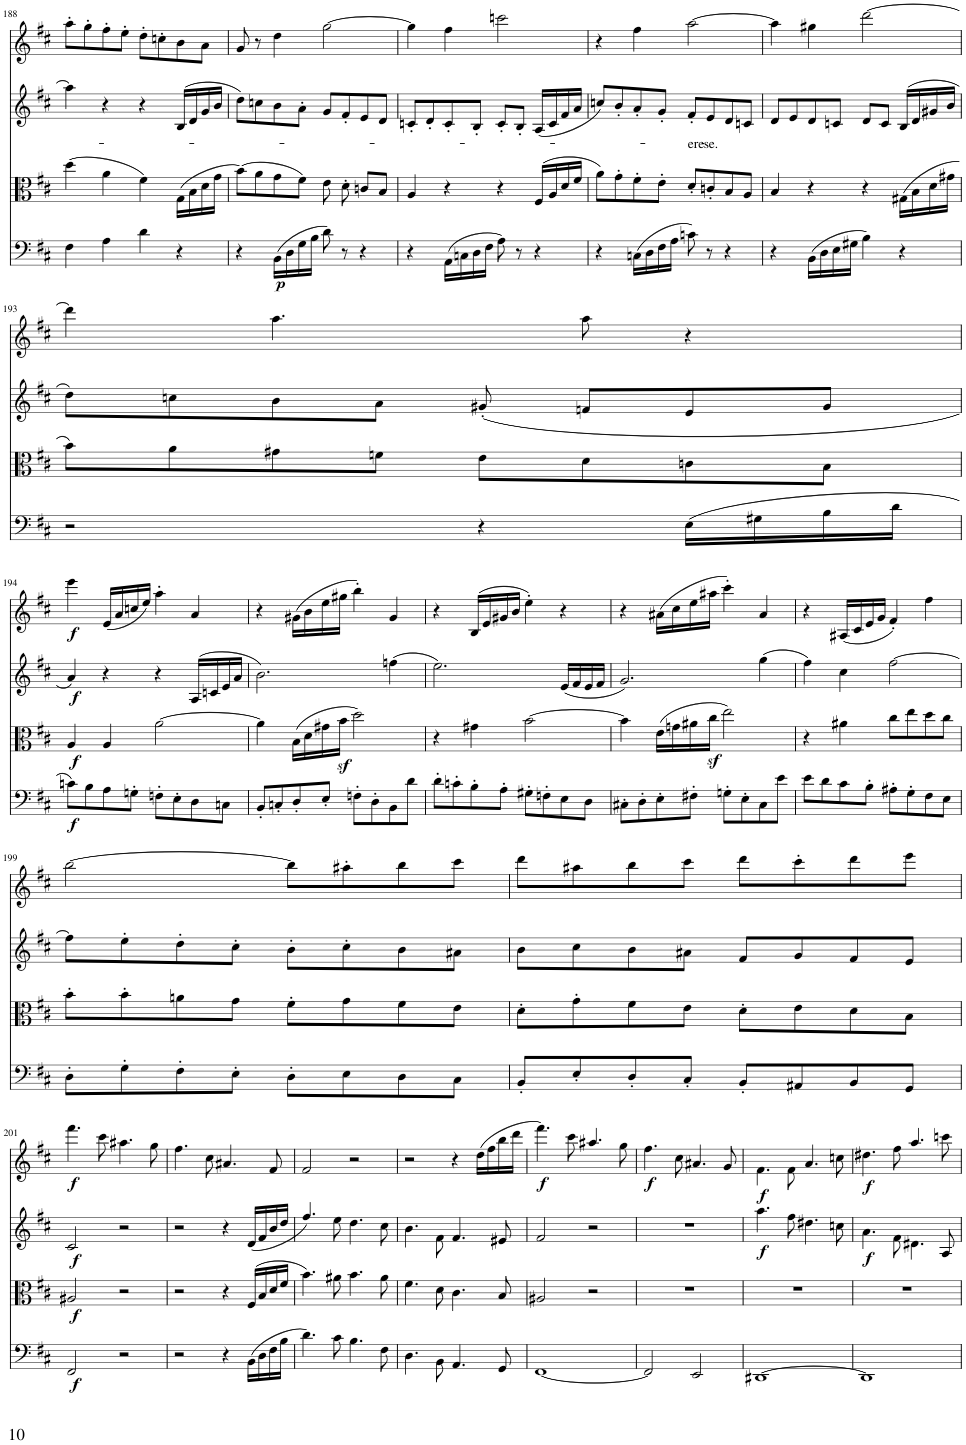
**kern	**dynam	**kern	**dynam	**kern	**text	**dynam	**kern	**dynam
*part4	*part4	*part3	*part3	*part2	*part2	*part2	*part1	*part1
*staff4	*staff4	*staff3	*staff3	*staff2	*staff2	*staff2	*staff1	*staff1
*I"Piano	*	*I"Piano	*	*I"Piano	*	*	*I"Piano	*
*I'Pno	*	*I'Pno	*	*I'Pno	*	*	*I'Pno	*
!!LO:PB:g=z
*clefF4	*	*clefC3	*	*clefG2	*	*	*clefG2	*
*k[f#c#]	*	*k[f#c#]	*	*k[f#c#]	*	*	*k[f#c#]	*
*M4/4	*	*M4/4	*	*M4/4	*	*	*M4/4	*
*met(c)	*	*met(c)	*	*met(c)	*	*	*met(c)	*
=188	=188	=188	=188	=188	=188	=188	=188	=188
4F#\	.	(4dd\	.	4aa\]	.	.	8aa'\L	.
.	.	.	.	.	.	.	8gg'\	.
4A\	.	4a\	.	4r	.	.	8ff#'\	.
.	.	.	.	.	.	.	8ee'\J	.
4d\	.	4f#\)	.	4r	.	.	8dd'\L	.
.	.	.	.	.	.	.	8ccn'\	.
4r	.	(16G\LL	.	(16B/LL	.	.	8b\	.
.	.	16B\	.	16d/	.	.	.	.
.	.	16d\	.	16g/	.	.	8a\J	.
.	.	16g\JJ	.	16b/JJ	.	.	.	.
=189	=189	=189	=189	=189	=189	=189	=189	=189
4r	.	(8b\L)	.	8dd\L)	.	.	8g/	.
.	.	8a\	.	8ccn\	.	.	8r	.
!	!LO:DY:b	!	!	!	!	!	!	!
(16BB\LL	p	8g\	.	8b\	.	.	4dd\	.
16D\	.	.	.	.	.	.	.	.
16G\	.	8f#\J)	.	8a'\J	.	.	.	.
16B\JJ	.	.	.	.	.	.	.	.
8d\)	.	8e\	.	8g/L	.	.	[2gg\	.
8r	.	8d'\	.	8f#'/	.	.	.	.
4r	.	8cn/L	.	8e/	.	.	.	.
.	.	8B/J	.	8d/J	.	.	.	.
=190	=190	=190	=190	=190	=190	=190	=190	=190
4r	.	4A/	.	8cn'/L	.	.	4gg\]	.
.	.	.	.	8d'/	.	.	.	.
(16AA\LL	.	4r	.	8c'/	.	.	4ff#\	.
16Cn\	.	.	.	.	.	.	.	.
16D\	.	.	.	8B'/J	.	.	.	.
16F#\JJ	.	.	.	.	.	.	.	.
8A\)	.	4r	.	8c'/L	.	.	2cccn\	.
8r	.	.	.	8B'/J	.	.	.	.
4r	.	(16F#/LL	.	(16A/LL	.	.	.	.
.	.	16A/	.	16c/	.	.	.	.
.	.	16d/	.	16f#/	.	.	.	.
.	.	16f#/JJ	.	16a/JJ	.	.	.	.
=191	=191	=191	=191	=191	=191	=191	=191	=191
4r	.	8a\L)	.	8ccn/L)	.	.	4r	.
.	.	8g'\	.	8b'/	.	.	.	.
(16Cn\LL	.	8f#'\	.	8a'/	.	.	4ff#\	.
16D\	.	.	.	.	.	.	.	.
16F#\	.	8e'\J	.	8g'/J	.	.	.	.
16A\JJ	.	.	.	.	.	.	.	.
!	!	!	!	!	!LO:LY:b	!	!	!
8cn\)	.	8d'/L	.	8f#'/L	-erese.-	.	[2aa\	.
8r	.	8cn'/	.	8e/	.	.	.	.
4r	.	8B/	.	8d/	.	.	.	.
.	.	8A/J	.	8cn/J	.	.	.	.
=192	=192	=192	=192	=192	=192	=192	=192	=192
4r	.	4B/	.	8d/L	.	.	4aa\]	.
.	.	.	.	8e/	.	.	.	.
(16BB\LL	.	4r	.	8d/	.	.	4gg#X\	.
16D\	.	.	.	.	.	.	.	.
16E\	.	.	.	8cn/J	.	.	.	.
16G#X\JJ	.	.	.	.	.	.	.	.
4B\)	.	4r	.	8d/L	.	.	[2ddd\	.
.	.	.	.	8c/J	.	.	.	.
4r	.	(16G#X\LL	.	(16B/LL	.	.	.	.
.	.	16B\	.	16d/	.	.	.	.
.	.	16d\	.	16g#X/	.	.	.	.
.	.	16g#X\JJ	.	16b/JJ	.	.	.	.
!!LO:LB:g=z
=193	=193	=193	=193	=193	=193	=193	=193	=193
2r	.	8b\L)	.	8dd\L)	.	.	4ddd\]	.
.	.	8a\	.	8ccn\	.	.	.	.
.	.	8g#X\	.	8b\	.	.	4.aa\	.
.	.	8fn\J	.	8a\J	.	.	.	.
4r	.	8e\L	.	(8g#X'/	.	.	.	.
.	.	8d\	.	8fn/L	.	.	8aa\	.
(16E\LL	.	8cn\	.	8e/	.	.	4r	.
16G#X\	.	.	.	.	.	.	.	.
16B\	.	8B\J	.	8g#/J	.	.	.	.
16d\JJ	.	.	.	.	.	.	.	.
!!LO:LB:g=z
=194	=194	=194	=194	=194	=194	=194	=194	=194
!	!LO:DY:b	!	!LO:DY:b	!	!	!LO:DY:b	!	!LO:DY:b
8cn\L)	f	4A/	f	4a/)	.	f	4eee\	f
8B\	.	.	.	.	.	.	.	.
8A\	.	4A/	.	4r	.	.	(16e/LL	.
.	.	.	.	.	.	.	16a/	.
8Gn'\J	.	.	.	.	.	.	16ccn/	.
.	.	.	.	.	.	.	16ee/JJ)	.
8Fn'\L	.	[2a\	.	4r	.	.	4aa'\	.
8E'\	.	.	.	.	.	.	.	.
8D\	.	.	.	(16A/LL	.	.	4a/	.
.	.	.	.	16cn/	.	.	.	.
8Cn\J	.	.	.	16e/	.	.	.	.
.	.	.	.	16a/JJ	.	.	.	.
=195	=195	=195	=195	=195	=195	=195	=195	=195
8BB'/L	.	4a\]	.	2.b\)	.	.	4r	.
8Cn'/	.	.	.	.	.	.	.	.
8D'/	.	(16B\LL	.	.	.	.	(16g#X\LL	.
.	.	16d\	.	.	.	.	16b\	.
8E'/J	.	16g#X\	.	.	.	.	16ee\	.
.	.	16bz<\JJ	.	.	.	.	16gg#X\JJ	.
8Fn'\L	.	2dd\)	.	.	.	.	4bb'\)	.
8D'\	.	.	.	.	.	.	.	.
8BB\	.	.	.	(4ffn\	.	.	4g#/	.
8d\J	.	.	.	.	.	.	.	.
=196	=196	=196	=196	=196	=196	=196	=196	=196
8d'\L	.	4r	.	2.ee\)	.	.	4r	.
8cn'\	.	.	.	.	.	.	.	.
8B'\	.	4g#X\	.	.	.	.	(16B/LL	.
.	.	.	.	.	.	.	16e/	.
8A'\J	.	.	.	.	.	.	16g#X/	.
.	.	.	.	.	.	.	16b/JJ	.
8G#X'\L	.	[2b\	.	.	.	.	4ee'\)	.
8Fn'\	.	.	.	.	.	.	.	.
8E\	.	.	.	(16e/LL	.	.	4r	.
.	.	.	.	16f#/	.	.	.	.
8D\J	.	.	.	16e/	.	.	.	.
.	.	.	.	16f#/JJ	.	.	.	.
=197	=197	=197	=197	=197	=197	=197	=197	=197
8C#X'\L	.	4b\]	.	2.g/)	.	.	4r	.
8D'\	.	.	.	.	.	.	.	.
8E'\	.	(16e\LL	.	.	.	.	(16a#X\LL	.
.	.	16gn\	.	.	.	.	16cc#\	.
8F#X'\J	.	16a#X\	.	.	.	.	16ee\	.
.	.	16cc#z<\JJ	.	.	.	.	16aa#X\JJ	.
8Gn'\L	.	2ee\)	.	.	.	.	4ccc#'\)	.
8E'\	.	.	.	.	.	.	.	.
8C#\	.	.	.	(4gg\	.	.	4a#/	.
8e\J	.	.	.	.	.	.	.	.
=198	=198	=198	=198	=198	=198	=198	=198	=198
8e\L	.	4r	.	4ff#\)	.	.	4r	.
8d\	.	.	.	.	.	.	.	.
8c#\	.	4a#X\	.	4cc#\	.	.	(16A#X/LL	.
.	.	.	.	.	.	.	16c#/	.
8B'\J	.	.	.	.	.	.	16e/	.
.	.	.	.	.	.	.	16g/JJ	.
8A#X'\L	.	8cc#\L	.	[2ff#\	.	.	4f#'/)	.
8G'\	.	8ee\	.	.	.	.	.	.
8F#\	.	8dd\	.	.	.	.	4ff#\	.
8E\J	.	8cc#\J	.	.	.	.	.	.
!!LO:LB:g=z
=199	=199	=199	=199	=199	=199	=199	=199	=199
8D'\L	.	8b'\L	.	8ff#\L]	.	.	[2bb\	.
8G'\	.	8b'\	.	8ee'\	.	.	.	.
8F#'\	.	8an\	.	8dd'\	.	.	.	.
8E'\J	.	8g\J	.	8cc#'\J	.	.	.	.
8D'\L	.	8f#'\L	.	8b'\L	.	.	8bb\L]	.
8E\	.	8g\	.	8cc#'\	.	.	8aa#X'\	.
8D\	.	8f#\	.	8b\	.	.	8bb\	.
8C#\J	.	8e\J	.	8a#X\J	.	.	8ccc#\J	.
=200	=200	=200	=200	=200	=200	=200	=200	=200
8BB'/L	.	8d'\L	.	8b\L	.	.	8ddd\L	.
8E'/	.	8g'\	.	8cc#\	.	.	8aa#X\	.
8D'/	.	8f#\	.	8b\	.	.	8bb\	.
8C#'/J	.	8e\J	.	8a#X\J	.	.	8ccc#\J	.
8BB'/L	.	8d'\L	.	8f#/L	.	.	8ddd\L	.
8AA#X/	.	8e\	.	8g/	.	.	8ccc#'\	.
8BB/	.	8d\	.	8f#/	.	.	8ddd\	.
8GG/J	.	8B\J	.	8e/J	.	.	8eee\J	.
!!LO:LB:g=z
=201	=201	=201	=201	=201	=201	=201	=201	=201
!	!LO:DY:b	!	!LO:DY:b	!	!	!LO:DY:b	!	!LO:DY:b
2FF#/	f	2A#X/	f	2c#/	.	f	4.fff#\	f
.	.	.	.	.	.	.	8ccc#\	.
2r	.	2r	.	2r	.	.	4.aa#X\	.
.	.	.	.	.	.	.	8gg\	.
=202	=202	=202	=202	=202	=202	=202	=202	=202
2r	.	2r	.	2r	.	.	4.ff#\	.
.	.	.	.	.	.	.	8cc#\	.
4r	.	4r	.	4r	.	.	4.a#X/	.
(16BB\LL	.	(16F#/LL	.	(16d/LL	.	.	.	.
16D\	.	16B/	.	16f#/	.	.	.	.
16F#\	.	16d/	.	16b/	.	.	8f#/	.
16B\JJ	.	16f#/JJ	.	16dd/JJ	.	.	.	.
=203	=203	=203	=203	=203	=203	=203	=203	=203
4.d\)	.	4.b\)	.	4.ff#/)	.	.	2f#/	.
8c#\	.	8a#X\	.	8ee\	.	.	.	.
4.B\	.	4.b\	.	4.dd\	.	.	2r	.
8F#\	.	8a#\	.	8cc#\	.	.	.	.
=204	=204	=204	=204	=204	=204	=204	=204	=204
4.D\	.	4.f#\	.	4.b\	.	.	2r	.
8BB\	.	8d\	.	8f#\	.	.	.	.
4.AA/	.	4.c#\	.	4.f#/	.	.	4r	.
.	.	.	.	.	.	.	(16dd\LL	.
.	.	.	.	.	.	.	16ff#\	.
8GG/	.	8B/	.	8e#X/	.	.	16bb\	.
.	.	.	.	.	.	.	16ddd\JJ	.
=205	=205	=205	=205	=205	=205	=205	=205	=205
!	!	!	!	!	!	!	!	!LO:DY:b
[1FF#	.	2A#X/	.	2f#/	.	.	4.fff#\)	f
.	.	.	.	.	.	.	8ccc#\	.
.	.	2r	.	2r	.	.	4.aa#X/	.
.	.	.	.	.	.	.	8gg\	.
=206	=206	=206	=206	=206	=206	=206	=206	=206
!	!	!	!	!	!	!	!	!LO:DY:b
2FF#/]	.	1r	.	1r	.	.	4.ff#\	f
.	.	.	.	.	.	.	8cc#\	.
2EE/	.	.	.	.	.	.	4.a#X/	.
.	.	.	.	.	.	.	8g/	.
=207	=207	=207	=207	=207	=207	=207	=207	=207
!	!	!	!	!	!	!LO:DY:b	!	!LO:DY:b
[1DD#X	.	1r	.	4.aa\	.	f	4.f#\	f
.	.	.	.	8ff#\	.	.	8f#\	.
.	.	.	.	4.dd#X\	.	.	4.a/	.
.	.	.	.	8ccn\	.	.	8ccn\	.
=208	=208	=208	=208	=208	=208	=208	=208	=208
!	!	!	!	!	!	!LO:DY:b	!	!LO:DY:b
1DD#]	.	1r	.	4.a\	.	f	4.dd#X\	f
.	.	.	.	8f#\	.	.	8ff#\	.
.	.	.	.	4.d#X\	.	.	4.aa/	.
.	.	.	.	8A/	.	.	8cccn\	.
=	=	=	=	=	=	=	=	=
*-	*-	*-	*-	*-	*-	*-	*-	*-
